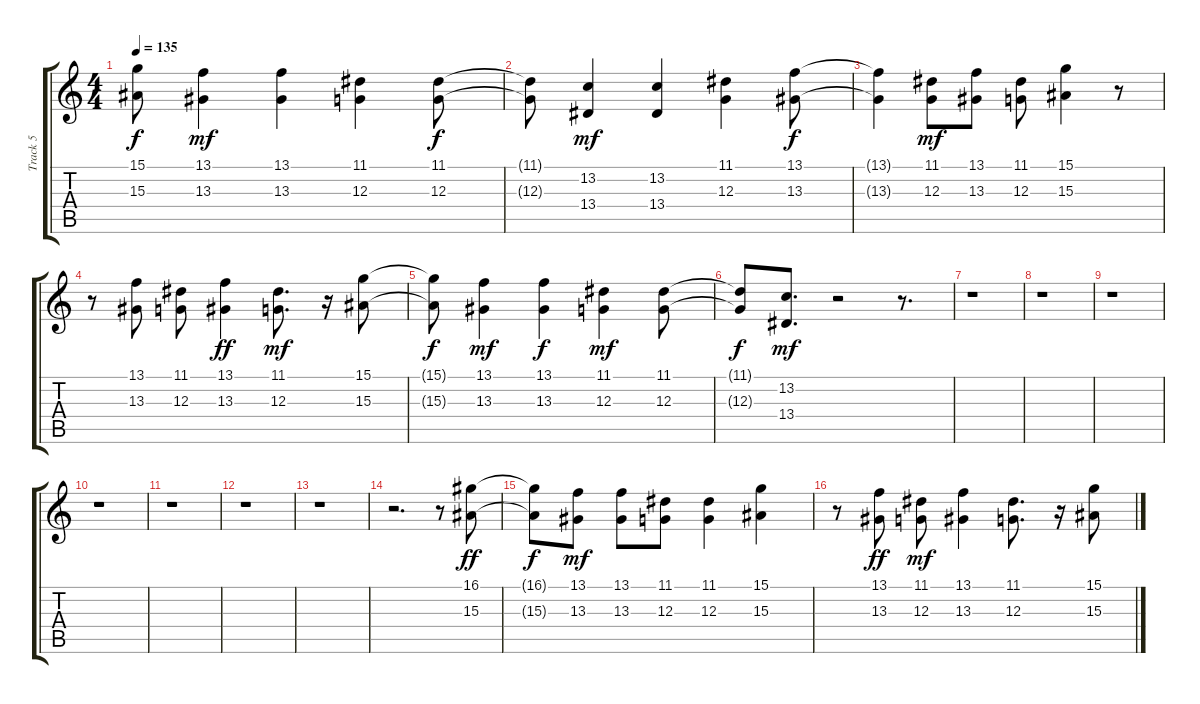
\track ("Track 5" "Track 5") {instrument voiceoohs}
\staff {score tabs}
\tuning (E4 B3 G3 D3 A2 E2) {hide}
\ts (4 4)
\tempo 135
\clef g2
\ks c
(15.1{t} 15.3{t}).8{dy f} (13.1 13.3).4{dy mf} (13.1 13.3).4 (11.1 12.3).4 (11.1 12.3).8{dy f} |
(11.1{t} 12.3{t}).8 (13.2 13.4).4{dy mf} (13.2 13.4).4 (11.1 12.3).4 (13.1 13.3).8{dy f} |
(13.1{t} 13.3{t}).4 (11.1 12.3).8{dy mf} (13.1 13.3).8 (11.1 12.3).8 (15.1 15.3).4 r.8 |
r.8 (13.1 13.3).8 (11.1 12.3).8 (13.1 13.3).4{dy ff} (11.1 12.3).8{d dy mf} r.16 (15.1 15.3).8 |
(15.1{t} 15.3{t}).8{dy f} (13.1 13.3).4{dy mf} (13.1 13.3).4{dy f} (11.1 12.3).4{dy mf} (11.1 12.3).8 |
(11.1{t} 12.3{t}).8{dy f} (13.2 13.4).8{d dy mf} r.2 r.8{d} |
r.1 |
r.1 |
r.1 |
r.1 |
r.1 |
r.1 |
r.1 |
r.2{d} r.8 (16.1 15.3).8{dy ff} |
(16.1{t} 15.3{t}).8{dy f} (13.1 13.3).8{dy mf} (13.1 13.3).8 (11.1 12.3).8 (11.1 12.3).4 (15.1 15.3).4 |
r.8 (13.1 13.3).8{dy ff} (11.1 12.3).8{dy mf} (13.1 13.3).4 (11.1 12.3).8{d} r.16 (15.1 15.3).8
